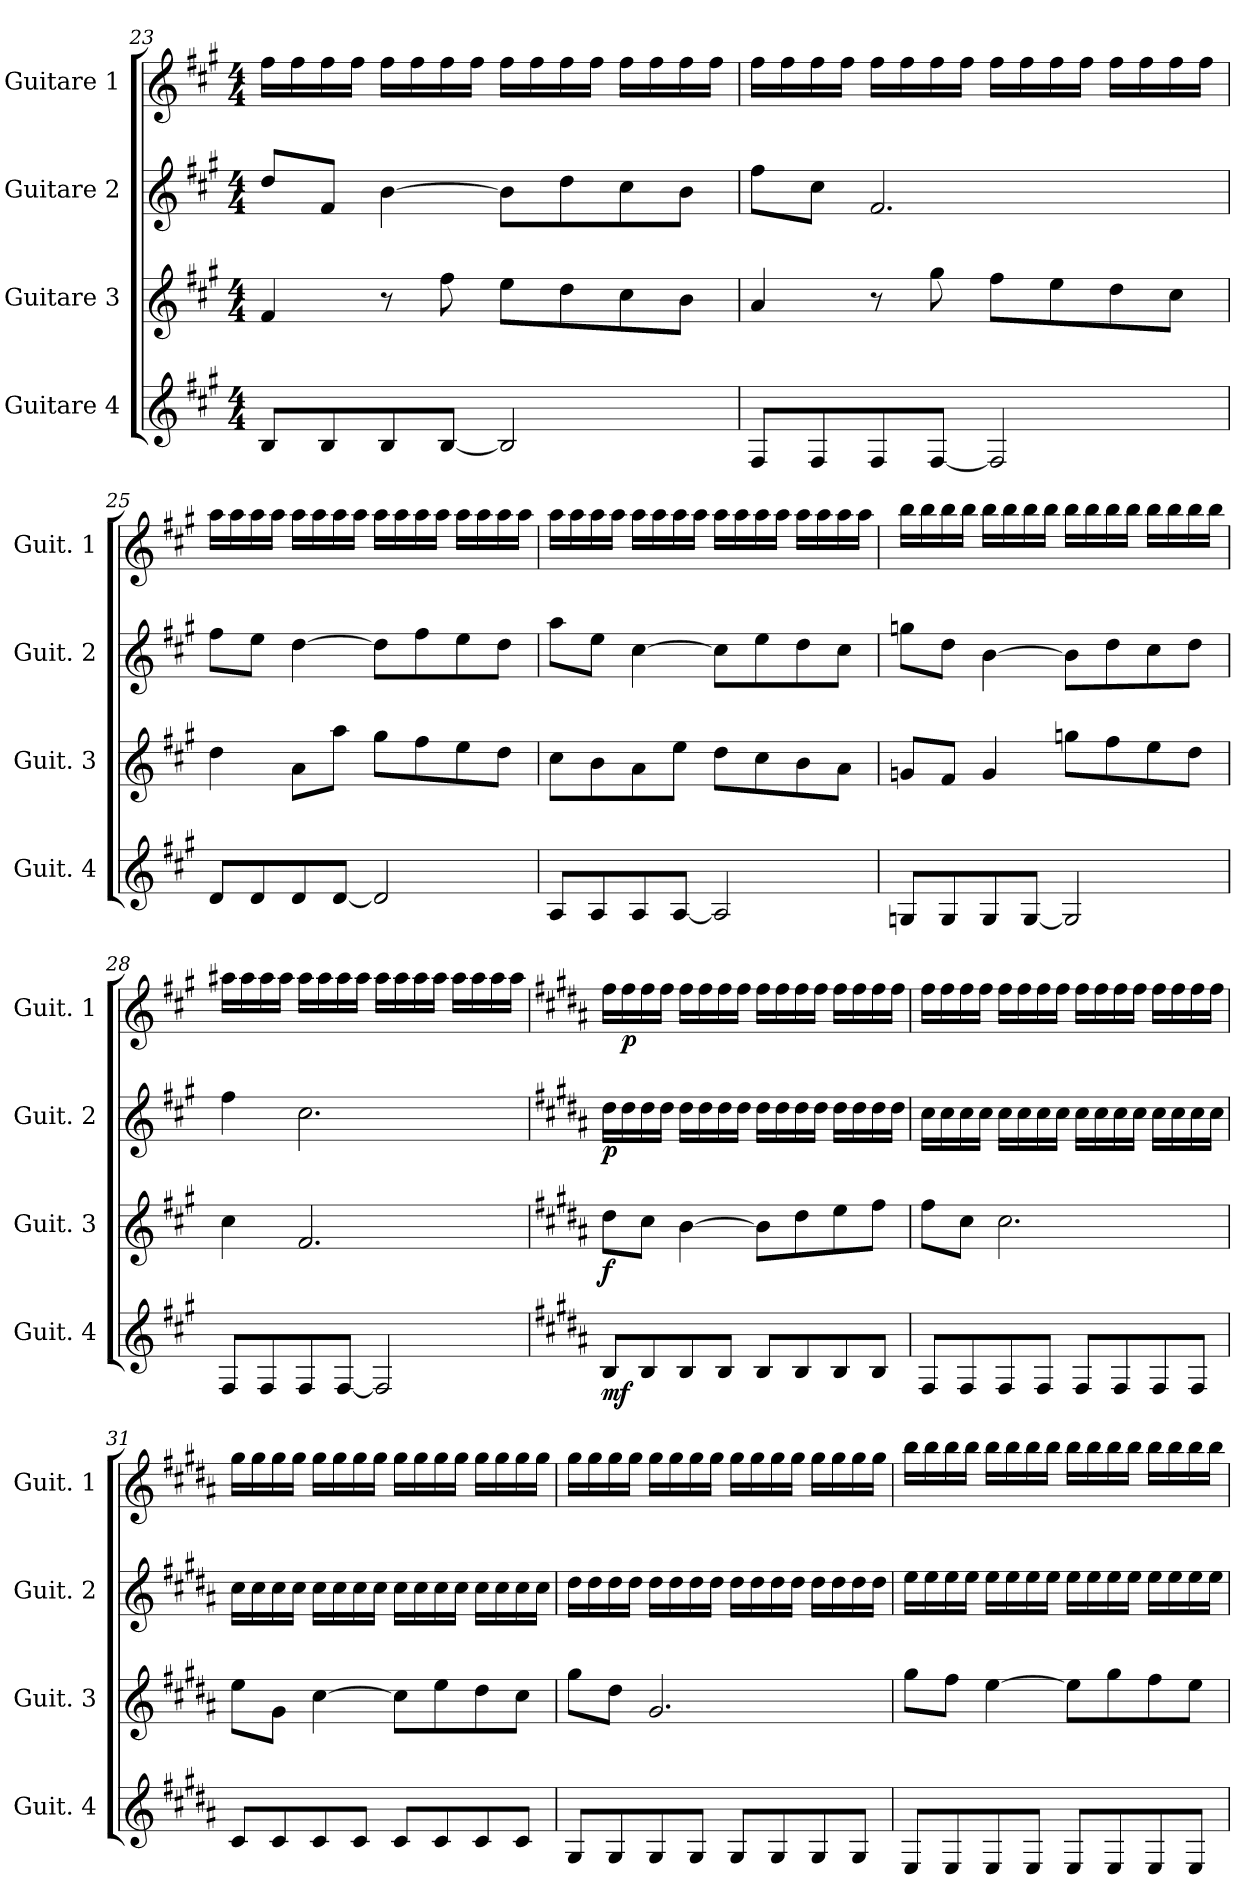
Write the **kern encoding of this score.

**kern	**dynam	**kern	**dynam	**kern	**dynam	**kern	**dynam
*part4	*part4	*part3	*part3	*part2	*part2	*part1	*part1
*staff4	*staff4	*staff3	*staff3	*staff2	*staff2	*staff1	*staff1
*I"Guitare 4	*	*I"Guitare 3	*	*I"Guitare 2	*	*I"Guitare 1	*
*I'Guit. 4	*	*I'Guit. 3	*	*I'Guit. 2	*	*I'Guit. 1	*
*clefG2	*	*clefG2	*	*clefG2	*	*clefG2	*
*ITrd7c12	*	*ITrd7c12	*	*ITrd7c12	*	*ITrd7c12	*
*k[f#c#g#]	*	*k[f#c#g#]	*	*k[f#c#g#]	*	*k[f#c#g#]	*
*A:	*	*A:	*	*A:	*	*A:	*
*M4/4	*	*M4/4	*	*M4/4	*	*M4/4	*
=23	=23	=23	=23	=23	=23	=23	=23
8BB/L	.	4F#/	.	8d/L	.	16f#\LL	.
.	.	.	.	.	.	16f#\	.
8BB/	.	.	.	8F#/J	.	16f#\	.
.	.	.	.	.	.	16f#\JJ	.
8BB/	.	8r	.	[4B\	.	16f#\LL	.
.	.	.	.	.	.	16f#\	.
[8BB/J	.	8f#\	.	.	.	16f#\	.
.	.	.	.	.	.	16f#\JJ	.
2BB/]	.	8e\L	.	8B\L]	.	16f#\LL	.
.	.	.	.	.	.	16f#\	.
.	.	8d\	.	8d\	.	16f#\	.
.	.	.	.	.	.	16f#\JJ	.
.	.	8c#\	.	8c#\	.	16f#\LL	.
.	.	.	.	.	.	16f#\	.
.	.	8B\J	.	8B\J	.	16f#\	.
.	.	.	.	.	.	16f#\JJ	.
=24	=24	=24	=24	=24	=24	=24	=24
8FF#/L	.	4A/	.	8f#\L	.	16f#\LL	.
.	.	.	.	.	.	16f#\	.
8FF#/	.	.	.	8c#\J	.	16f#\	.
.	.	.	.	.	.	16f#\JJ	.
8FF#/	.	8r	.	2.F#/	.	16f#\LL	.
.	.	.	.	.	.	16f#\	.
[8FF#/J	.	8g#\	.	.	.	16f#\	.
.	.	.	.	.	.	16f#\JJ	.
2FF#/]	.	8f#\L	.	.	.	16f#\LL	.
.	.	.	.	.	.	16f#\	.
.	.	8e\	.	.	.	16f#\	.
.	.	.	.	.	.	16f#\JJ	.
.	.	8d\	.	.	.	16f#\LL	.
.	.	.	.	.	.	16f#\	.
.	.	8c#\J	.	.	.	16f#\	.
.	.	.	.	.	.	16f#\JJ	.
!!LO:PB:g=z
=25	=25	=25	=25	=25	=25	=25	=25
8D/L	.	4d\	.	8f#\L	.	16a\LL	.
.	.	.	.	.	.	16a\	.
8D/	.	.	.	8e\J	.	16a\	.
.	.	.	.	.	.	16a\JJ	.
8D/	.	8A\L	.	[4d\	.	16a\LL	.
.	.	.	.	.	.	16a\	.
[8D/J	.	8a\J	.	.	.	16a\	.
.	.	.	.	.	.	16a\JJ	.
2D/]	.	8g#\L	.	8d\L]	.	16a\LL	.
.	.	.	.	.	.	16a\	.
.	.	8f#\	.	8f#\	.	16a\	.
.	.	.	.	.	.	16a\JJ	.
.	.	8e\	.	8e\	.	16a\LL	.
.	.	.	.	.	.	16a\	.
.	.	8d\J	.	8d\J	.	16a\	.
.	.	.	.	.	.	16a\JJ	.
=26	=26	=26	=26	=26	=26	=26	=26
8AA/L	.	8c#\L	.	8a\L	.	16a\LL	.
.	.	.	.	.	.	16a\	.
8AA/	.	8B\	.	8e\J	.	16a\	.
.	.	.	.	.	.	16a\JJ	.
8AA/	.	8A\	.	[4c#\	.	16a\LL	.
.	.	.	.	.	.	16a\	.
[8AA/J	.	8e\J	.	.	.	16a\	.
.	.	.	.	.	.	16a\JJ	.
2AA/]	.	8d\L	.	8c#\L]	.	16a\LL	.
.	.	.	.	.	.	16a\	.
.	.	8c#\	.	8e\	.	16a\	.
.	.	.	.	.	.	16a\JJ	.
.	.	8B\	.	8d\	.	16a\LL	.
.	.	.	.	.	.	16a\	.
.	.	8A\J	.	8c#\J	.	16a\	.
.	.	.	.	.	.	16a\JJ	.
=27	=27	=27	=27	=27	=27	=27	=27
8GGn/L	.	8Gn/L	.	8gn\L	.	16b\LL	.
.	.	.	.	.	.	16b\	.
8GG/	.	8F#/J	.	8d\J	.	16b\	.
.	.	.	.	.	.	16b\JJ	.
8GG/	.	4G/	.	[4B\	.	16b\LL	.
.	.	.	.	.	.	16b\	.
[8GG/J	.	.	.	.	.	16b\	.
.	.	.	.	.	.	16b\JJ	.
2GG/]	.	8gn\L	.	8B\L]	.	16b\LL	.
.	.	.	.	.	.	16b\	.
.	.	8f#\	.	8d\	.	16b\	.
.	.	.	.	.	.	16b\JJ	.
.	.	8e\	.	8c#\	.	16b\LL	.
.	.	.	.	.	.	16b\	.
.	.	8d\J	.	8d\J	.	16b\	.
.	.	.	.	.	.	16b\JJ	.
=28	=28	=28	=28	=28	=28	=28	=28
8FF#/L	.	4c#\	.	4f#\	.	16a#X\LL	.
.	.	.	.	.	.	16a#\	.
8FF#/	.	.	.	.	.	16a#\	.
.	.	.	.	.	.	16a#\JJ	.
8FF#/	.	2.F#/	.	2.c#\	.	16a#\LL	.
.	.	.	.	.	.	16a#\	.
[8FF#/J	.	.	.	.	.	16a#\	.
.	.	.	.	.	.	16a#\JJ	.
2FF#/]	.	.	.	.	.	16a#\LL	.
.	.	.	.	.	.	16a#\	.
.	.	.	.	.	.	16a#\	.
.	.	.	.	.	.	16a#\JJ	.
.	.	.	.	.	.	16a#\LL	.
.	.	.	.	.	.	16a#\	.
.	.	.	.	.	.	16a#\	.
.	.	.	.	.	.	16a#\JJ	.
!!LO:LB:g=z
=29	=29	=29	=29	=29	=29	=29	=29
*k[f#c#g#d#a#]	*	*k[f#c#g#d#a#]	*	*k[f#c#g#d#a#]	*	*k[f#c#g#d#a#]	*
*B:	*	*B:	*	*B:	*	*B:	*
!	!LO:DY:b	!	!LO:DY:b	!	!LO:DY:b	!	!
8BB/L	mf	8d#\L	f	16d#\LL	p	16f#\LL	.
!	!	!	!	!	!	!	!LO:DY:b
.	.	.	.	16d#\	.	16f#\	p
8BB/	.	8c#\J	.	16d#\	.	16f#\	.
.	.	.	.	16d#\JJ	.	16f#\JJ	.
8BB/	.	[4B\	.	16d#\LL	.	16f#\LL	.
.	.	.	.	16d#\	.	16f#\	.
8BB/J	.	.	.	16d#\	.	16f#\	.
.	.	.	.	16d#\JJ	.	16f#\JJ	.
8BB/L	.	8B\L]	.	16d#\LL	.	16f#\LL	.
.	.	.	.	16d#\	.	16f#\	.
8BB/	.	8d#\	.	16d#\	.	16f#\	.
.	.	.	.	16d#\JJ	.	16f#\JJ	.
8BB/	.	8e\	.	16d#\LL	.	16f#\LL	.
.	.	.	.	16d#\	.	16f#\	.
8BB/J	.	8f#\J	.	16d#\	.	16f#\	.
.	.	.	.	16d#\JJ	.	16f#\JJ	.
=30	=30	=30	=30	=30	=30	=30	=30
8FF#/L	.	8f#\L	.	16c#\LL	.	16f#\LL	.
.	.	.	.	16c#\	.	16f#\	.
8FF#/	.	8c#\J	.	16c#\	.	16f#\	.
.	.	.	.	16c#\JJ	.	16f#\JJ	.
8FF#/	.	2.c#\	.	16c#\LL	.	16f#\LL	.
.	.	.	.	16c#\	.	16f#\	.
8FF#/J	.	.	.	16c#\	.	16f#\	.
.	.	.	.	16c#\JJ	.	16f#\JJ	.
8FF#/L	.	.	.	16c#\LL	.	16f#\LL	.
.	.	.	.	16c#\	.	16f#\	.
8FF#/	.	.	.	16c#\	.	16f#\	.
.	.	.	.	16c#\JJ	.	16f#\JJ	.
8FF#/	.	.	.	16c#\LL	.	16f#\LL	.
.	.	.	.	16c#\	.	16f#\	.
8FF#/J	.	.	.	16c#\	.	16f#\	.
.	.	.	.	16c#\JJ	.	16f#\JJ	.
=31	=31	=31	=31	=31	=31	=31	=31
8C#/L	.	8e\L	.	16c#\LL	.	16g#\LL	.
.	.	.	.	16c#\	.	16g#\	.
8C#/	.	8G#\J	.	16c#\	.	16g#\	.
.	.	.	.	16c#\JJ	.	16g#\JJ	.
8C#/	.	[4c#\	.	16c#\LL	.	16g#\LL	.
.	.	.	.	16c#\	.	16g#\	.
8C#/J	.	.	.	16c#\	.	16g#\	.
.	.	.	.	16c#\JJ	.	16g#\JJ	.
8C#/L	.	8c#\L]	.	16c#\LL	.	16g#\LL	.
.	.	.	.	16c#\	.	16g#\	.
8C#/	.	8e\	.	16c#\	.	16g#\	.
.	.	.	.	16c#\JJ	.	16g#\JJ	.
8C#/	.	8d#\	.	16c#\LL	.	16g#\LL	.
.	.	.	.	16c#\	.	16g#\	.
8C#/J	.	8c#\J	.	16c#\	.	16g#\	.
.	.	.	.	16c#\JJ	.	16g#\JJ	.
=32	=32	=32	=32	=32	=32	=32	=32
8GG#/L	.	8g#\L	.	16d#\LL	.	16g#\LL	.
.	.	.	.	16d#\	.	16g#\	.
8GG#/	.	8d#\J	.	16d#\	.	16g#\	.
.	.	.	.	16d#\JJ	.	16g#\JJ	.
8GG#/	.	2.G#/	.	16d#\LL	.	16g#\LL	.
.	.	.	.	16d#\	.	16g#\	.
8GG#/J	.	.	.	16d#\	.	16g#\	.
.	.	.	.	16d#\JJ	.	16g#\JJ	.
8GG#/L	.	.	.	16d#\LL	.	16g#\LL	.
.	.	.	.	16d#\	.	16g#\	.
8GG#/	.	.	.	16d#\	.	16g#\	.
.	.	.	.	16d#\JJ	.	16g#\JJ	.
8GG#/	.	.	.	16d#\LL	.	16g#\LL	.
.	.	.	.	16d#\	.	16g#\	.
8GG#/J	.	.	.	16d#\	.	16g#\	.
.	.	.	.	16d#\JJ	.	16g#\JJ	.
!!LO:LB:g=z
=33	=33	=33	=33	=33	=33	=33	=33
8EE/L	.	8g#\L	.	16e\LL	.	16b\LL	.
.	.	.	.	16e\	.	16b\	.
8EE/	.	8f#\J	.	16e\	.	16b\	.
.	.	.	.	16e\JJ	.	16b\JJ	.
8EE/	.	[4e\	.	16e\LL	.	16b\LL	.
.	.	.	.	16e\	.	16b\	.
8EE/J	.	.	.	16e\	.	16b\	.
.	.	.	.	16e\JJ	.	16b\JJ	.
8EE/L	.	8e\L]	.	16e\LL	.	16b\LL	.
.	.	.	.	16e\	.	16b\	.
8EE/	.	8g#\	.	16e\	.	16b\	.
.	.	.	.	16e\JJ	.	16b\JJ	.
8EE/	.	8f#\	.	16e\LL	.	16b\LL	.
.	.	.	.	16e\	.	16b\	.
8EE/J	.	8e\J	.	16e\	.	16b\	.
.	.	.	.	16e\JJ	.	16b\JJ	.
=	=	=	=	=	=	=	=
*-	*-	*-	*-	*-	*-	*-	*-
